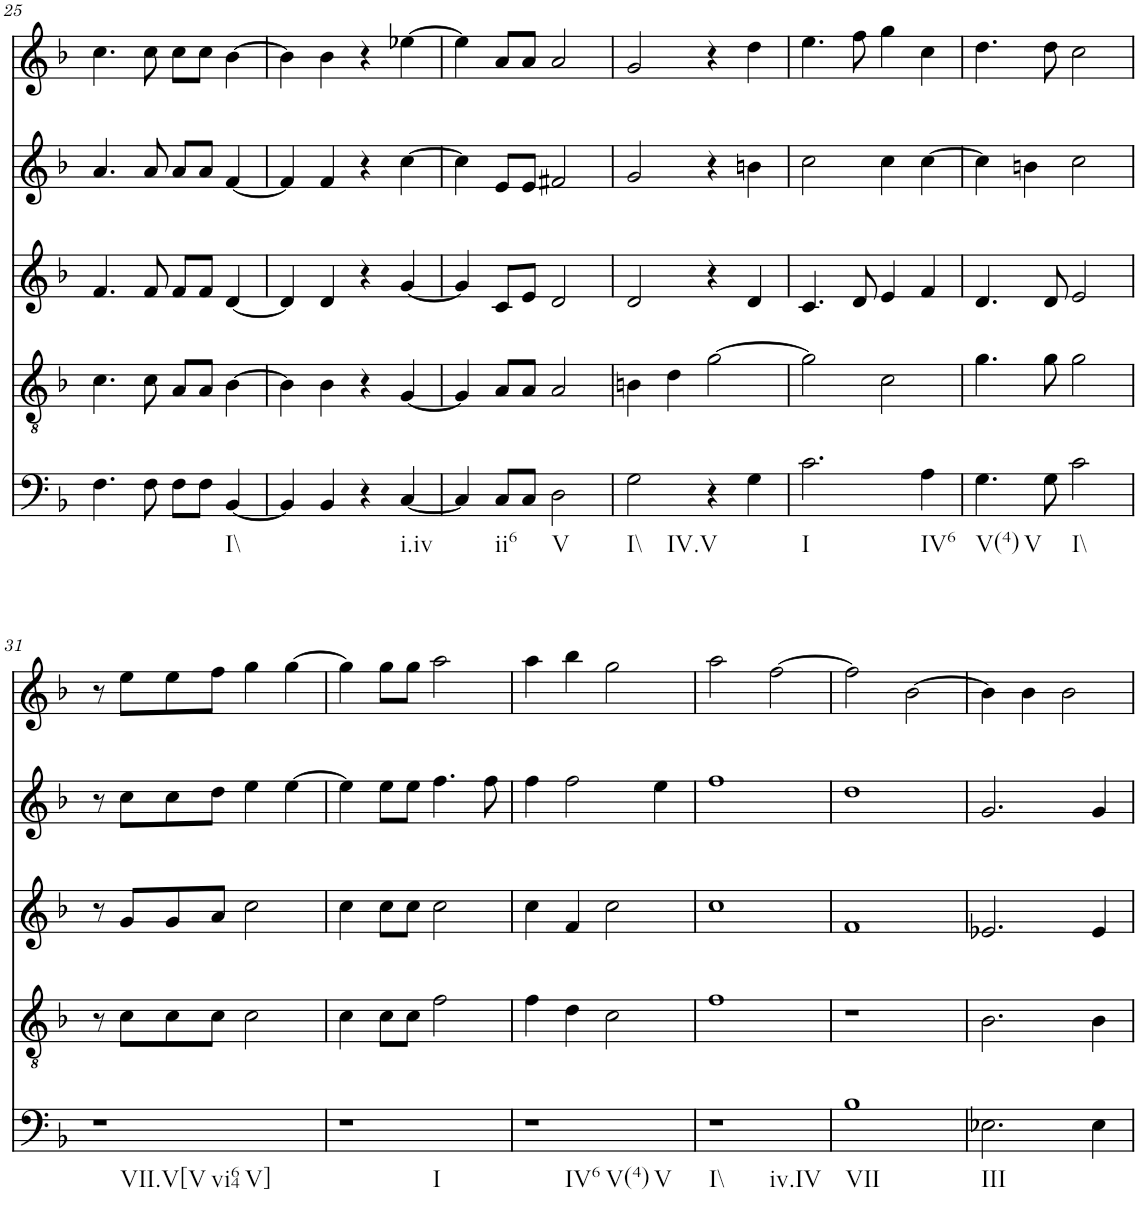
**kern	**kern	**kern	**kern	**kern
*part5	*part4	*part3	*part2	*part1
*staff5	*staff4	*staff3	*staff2	*staff1
*I"vox	*I"vox	*I"vox	*I"vox	*I"vox
!!LO:PB:g=z
*clefF4	*clefGv2	*clefG2	*clefG2	*clefG2
*k[b-]	*k[b-]	*k[b-]	*k[b-]	*k[b-]
*M4/4	*M4/4	*M4/4	*M4/4	*M4/4
=25	=25	=25	=25	=25
4.F\	4.c\	4.f/	4.a/	4.cc\
8F\	8c\	8f/	8a/	8cc\
8F\L	8A/L	8f/L	8a/L	8cc\L
8F\J	8A/J	8f/J	8a/J	8cc\J
!LO:TX:b:t=I\\	!	!	!	!
[4BB-/	[4B-\	[4d/	[4f/	[4b-\
=26	=26	=26	=26	=26
4BB-/]	4B-\]	4d/]	4f/]	4b-\]
4BB-/	4B-\	4d/	4f/	4b-\
4r	4r	4r	4r	4r
!LO:TX:b:t=i.iv	!	!	!	!
[4C/	[4G/	[4g/	[4cc\	[4ee-X\
=27	=27	=27	=27	=27
4C/]	4G/]	4g/]	4cc\]	4ee-\]
!LO:TX:b:t=ii6	!	!	!	!
8C/L	8A/L	8c/L	8e/L	8a/L
8C/J	8A/J	8e/J	8e/J	8a/J
!LO:TX:b:t=V	!	!	!	!
2D\	2A/	2d/	2f#X/	2a/
=28	=28	=28	=28	=28
!LO:TX:b:t=I\\	!	!	!	!
!LO:TX:b:t=IV.V	!	!	!	!
2G\	4Bn\	2d/	2g/	2g/
.	4d\	.	.	.
4r	[2g\	4r	4r	4r
4G\	.	4d/	4bn\	4dd\
=29	=29	=29	=29	=29
!LO:TX:b:t=I	!	!	!	!
2.c\	2g\]	4.c/	2cc\	4.ee\
.	.	8d/	.	8ff\
.	2c\	4e/	4cc\	4gg\
!LO:TX:b:t=IV6	!	!	!	!
4A\	.	4f/	[4cc\	4cc\
=30	=30	=30	=30	=30
!LO:TX:b:t=V(4)	!	!	!	!
!LO:TX:b:t=V	!	!	!	!
4.G\	4.g\	4.d/	4cc\]	4.dd\
.	.	.	4bn\	.
8G\	8g\	8d/	.	8dd\
!LO:TX:b:t=I\\	!	!	!	!
2c\	2g\	2e/	2cc\	2cc\
!!LO:LB:g=z
=31	=31	=31	=31	=31
!LO:TX:b:t=VII.V[V	!	!	!	!
!LO:TX:b:t=vi64	!	!	!	!
!LO:TX:b:t=V]	!	!	!	!
1r	8r	8r	8r	8r
.	8c\L	8g/L	8cc\L	8ee\L
.	8c\	8g/	8cc\	8ee\
.	8c\J	8a/J	8dd\J	8ff\J
.	2c\	2cc\	4ee\	4gg\
.	.	.	[4ee\	[4gg\
=32	=32	=32	=32	=32
!LO:TX:b:t=I	!	!	!	!
1r	4c\	4cc\	4ee\]	4gg\]
.	8c\L	8cc\L	8ee\L	8gg\L
.	8c\J	8cc\J	8ee\J	8gg\J
.	2f\	2cc\	4.ff\	2aa\
.	.	.	8ff\	.
=33	=33	=33	=33	=33
!LO:TX:b:t=IV6	!	!	!	!
!LO:TX:b:t=V(4)	!	!	!	!
!LO:TX:b:t=V	!	!	!	!
1r	4f\	4cc\	4ff\	4aa\
.	4d\	4f/	2ff\	4bb-\
.	2c\	2cc\	.	2gg\
.	.	.	4ee\	.
=34	=34	=34	=34	=34
!LO:TX:b:t=I\\	!	!	!	!
!LO:TX:b:t=iv.IV	!	!	!	!
1r	1f	1cc	1ff	2aa\
.	.	.	.	[2ff\
=35	=35	=35	=35	=35
!LO:TX:b:t=VII	!	!	!	!
1B-	1r	1f	1dd	2ff\]
.	.	.	.	[2b-\
=36	=36	=36	=36	=36
!LO:TX:b:t=III	!	!	!	!
2.E-X\	2.B-\	2.e-X/	2.g/	4b-\]
.	.	.	.	4b-\
.	.	.	.	2b-\
4E-\	4B-\	4e-/	4g/	.
=	=	=	=	=
*-	*-	*-	*-	*-
